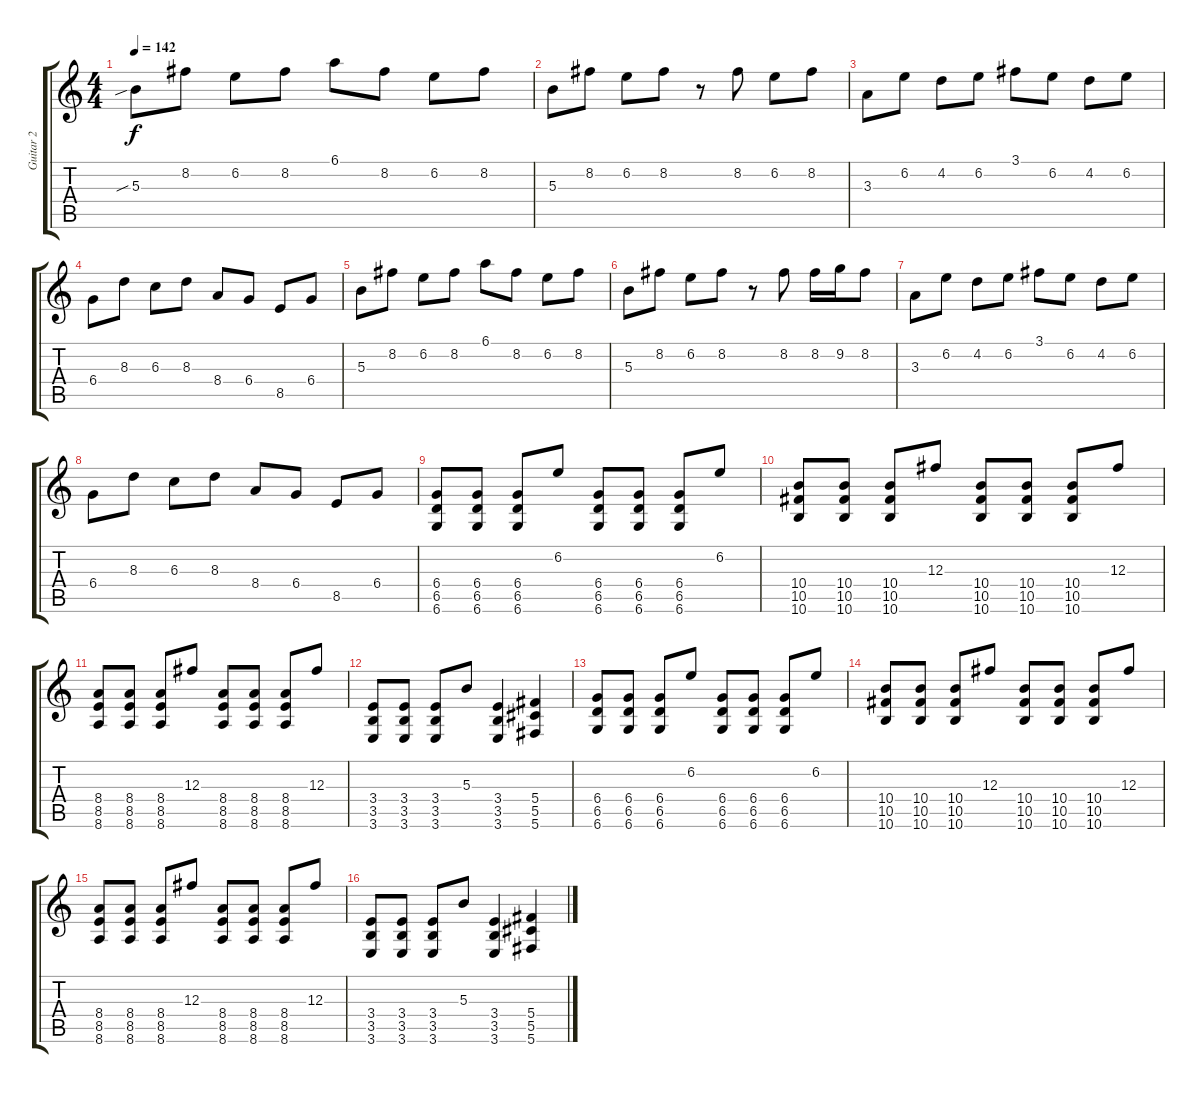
\track ("Guitar 2" "Guitar 2") {instrument distortionguitar}
\staff {score tabs}
\tuning (Eb4 Bb3 Gb3 Db3 Ab2 Db2) {hide}
\ts (4 4)
\tempo 142
\clef g2
\ks c
5.3{sib}.8{dy f} 8.2.8 6.2.8 8.2.8 6.1.8 8.2.8 6.2.8 8.2.8 |
5.3.8 8.2.8 6.2.8 8.2.8 r.8 8.2.8 6.2.8 8.2.8 |
3.3.8 6.2.8 4.2.8 6.2.8 3.1.8 6.2.8 4.2.8 6.2.8 |
6.4.8 8.3.8 6.3.8 8.3.8 8.4.8 6.4.8 8.5.8 6.4.8 |
5.3.8 8.2.8 6.2.8 8.2.8 6.1.8 8.2.8 6.2.8 8.2.8 |
5.3.8 8.2.8 6.2.8 8.2.8 r.8 8.2.8 8.2.16 9.2.16 8.2.8 |
3.3.8 6.2.8 4.2.8 6.2.8 3.1.8 6.2.8 4.2.8 6.2.8 |
6.4.8 8.3.8 6.3.8 8.3.8 8.4.8 6.4.8 8.5.8 6.4.8 |
(6.4 6.5 6.6).8 (6.4 6.5 6.6).8 (6.4 6.5 6.6).8 6.2.8 (6.4 6.5 6.6).8 (6.4 6.5 6.6).8 (6.4 6.5 6.6).8 6.2.8 |
(10.4 10.5 10.6).8 (10.4 10.5 10.6).8 (10.4 10.5 10.6).8 12.3.8 (10.4 10.5 10.6).8 (10.4 10.5 10.6).8 (10.4 10.5 10.6).8 12.3.8 |
(8.4 8.5 8.6).8 (8.4 8.5 8.6).8 (8.4 8.5 8.6).8 12.3.8 (8.4 8.5 8.6).8 (8.4 8.5 8.6).8 (8.4 8.5 8.6).8 12.3.8 |
(3.4 3.5 3.6).8 (3.4 3.5 3.6).8 (3.4 3.5 3.6).8 5.3.8 (3.4 3.5 3.6).4 (5.4 5.5 5.6).4 |
(6.4 6.5 6.6).8 (6.4 6.5 6.6).8 (6.4 6.5 6.6).8 6.2.8 (6.4 6.5 6.6).8 (6.4 6.5 6.6).8 (6.4 6.5 6.6).8 6.2.8 |
(10.4 10.5 10.6).8 (10.4 10.5 10.6).8 (10.4 10.5 10.6).8 12.3.8 (10.4 10.5 10.6).8 (10.4 10.5 10.6).8 (10.4 10.5 10.6).8 12.3.8 |
(8.4 8.5 8.6).8 (8.4 8.5 8.6).8 (8.4 8.5 8.6).8 12.3.8 (8.4 8.5 8.6).8 (8.4 8.5 8.6).8 (8.4 8.5 8.6).8 12.3.8 |
(3.4 3.5 3.6).8 (3.4 3.5 3.6).8 (3.4 3.5 3.6).8 5.3.8 (3.4 3.5 3.6).4 (5.4 5.5 5.6).4
